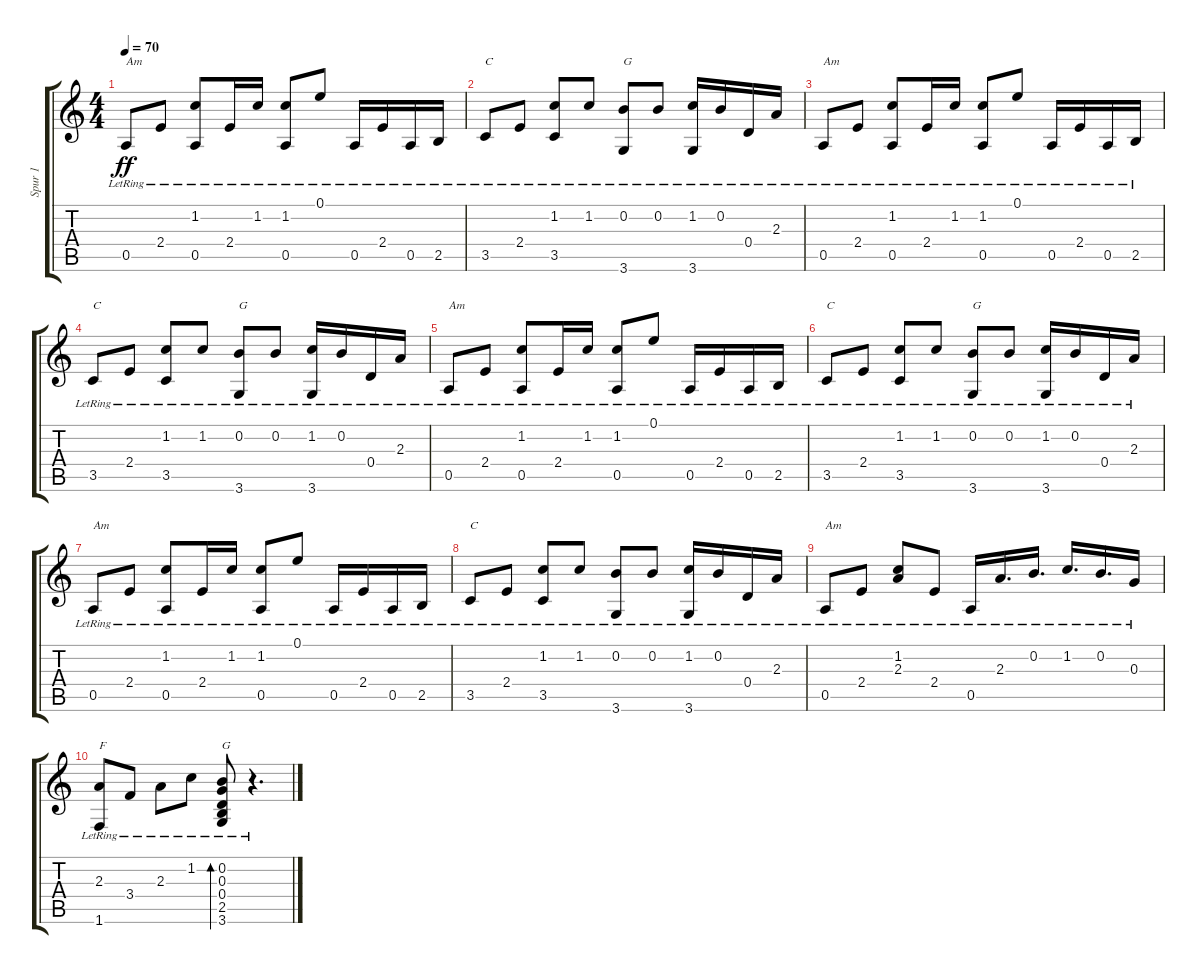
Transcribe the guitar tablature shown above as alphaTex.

\track ("Spur 1" "Spur 1") {instrument acousticguitarsteel}
\staff {score tabs}
\tuning (E4 B3 G3 D3 A2 E2) {hide}
\ts (4 4)
\tempo 70
\clef g2
\ks c
0.5{lr}.8{txt "Am" dy ff} 2.4{lr}.8 (1.2{lr} 0.5{lr}).8 2.4{lr}.16 1.2{lr}.16 (1.2{lr} 0.5{lr}).8 0.1{lr}.8 0.5{lr}.16 2.4{lr}.16 0.5{lr}.16 2.5{lr}.16 |
3.5{lr}.8{txt "C"} 2.4{lr}.8 (1.2{lr} 3.5{lr}).8 1.2{lr}.8 (0.2{lr} 3.6{lr}).8{txt "G"} 0.2{lr}.8 (1.2{lr} 3.6{lr}).16 0.2{lr}.16 0.4{lr}.16 2.3{lr}.16 |
0.5{lr}.8{txt "Am"} 2.4{lr}.8 (1.2{lr} 0.5{lr}).8 2.4{lr}.16 1.2{lr}.16 (1.2{lr} 0.5{lr}).8 0.1{lr}.8 0.5{lr}.16 2.4{lr}.16 0.5{lr}.16 2.5{lr}.16 |
3.5{lr}.8{txt "C"} 2.4{lr}.8 (1.2{lr} 3.5{lr}).8 1.2{lr}.8 (0.2{lr} 3.6{lr}).8{txt "G"} 0.2{lr}.8 (1.2{lr} 3.6{lr}).16 0.2{lr}.16 0.4{lr}.16 2.3{lr}.16 |
0.5{lr}.8{txt "Am"} 2.4{lr}.8 (1.2{lr} 0.5{lr}).8 2.4{lr}.16 1.2{lr}.16 (1.2{lr} 0.5{lr}).8 0.1{lr}.8 0.5{lr}.16 2.4{lr}.16 0.5{lr}.16 2.5{lr}.16 |
3.5{lr}.8{txt "C"} 2.4{lr}.8 (1.2{lr} 3.5{lr}).8 1.2{lr}.8 (0.2{lr} 3.6{lr}).8{txt "G"} 0.2{lr}.8 (1.2{lr} 3.6{lr}).16 0.2{lr}.16 0.4{lr}.16 2.3{lr}.16 |
0.5{lr}.8{txt "Am"} 2.4{lr}.8 (1.2{lr} 0.5{lr}).8 2.4{lr}.16 1.2{lr}.16 (1.2{lr} 0.5{lr}).8 0.1{lr}.8 0.5{lr}.16 2.4{lr}.16 0.5{lr}.16 2.5{lr}.16 |
3.5{lr}.8{txt "C"} 2.4{lr}.8 (1.2{lr} 3.5{lr}).8 1.2{lr}.8 (0.2{lr} 3.6{lr}).8 0.2{lr}.8 (1.2{lr} 3.6{lr}).16 0.2{lr}.16 0.4{lr}.16 2.3{lr}.16 |
0.5{lr}.8{txt "Am"} 2.4{lr}.8 (1.2{lr} 2.3{lr}).8 2.4{lr}.8 0.5{lr}.16 2.3{lr}.16{d} 0.2{lr}.16{d} 1.2{lr}.16{d} 0.2{lr}.16{d} 0.3{lr}.16 |
(2.3{lr} 1.6{lr}).8{txt "F"} 3.4{lr}.8 2.3{lr}.8 1.2{lr}.8 (0.2{lr} 0.3{lr} 0.4{lr} 2.5{lr} 3.6{lr}).8{bd 60 txt "G"} r.4{d}
